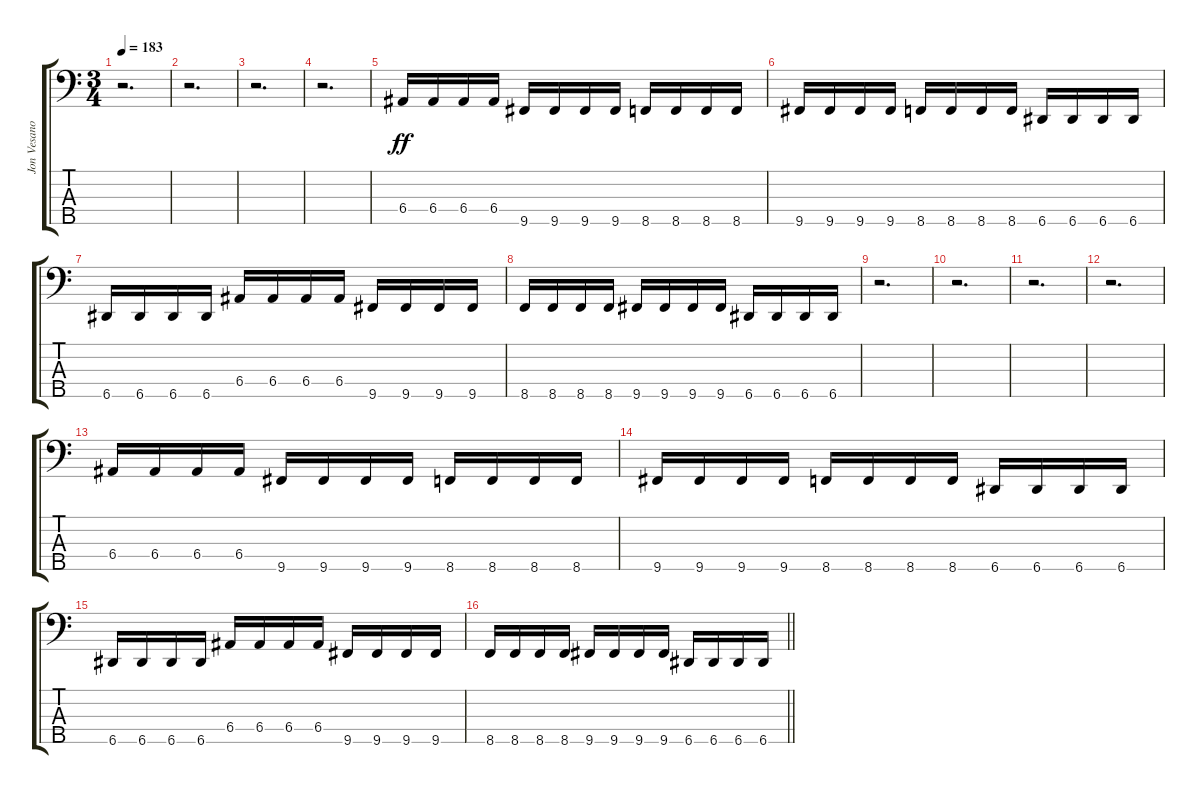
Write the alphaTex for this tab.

\track ("Jon Vesano" "Jon Vesano") {instrument electricbassfinger}
\staff {score tabs}
\tuning (G2 D2 A1 E1 A0) {hide}
\ts (3 4)
\tempo 183
\clef f4
\ks c
r.2{d dy ff} |
r.2{d} |
r.2{d} |
r.2{d} |
6.4.16 6.4.16 6.4.16 6.4.16 9.5.16 9.5.16 9.5.16 9.5.16 8.5.16 8.5.16 8.5.16 8.5.16 |
9.5.16 9.5.16 9.5.16 9.5.16 8.5.16 8.5.16 8.5.16 8.5.16 6.5.16 6.5.16 6.5.16 6.5.16 |
6.5.16 6.5.16 6.5.16 6.5.16 6.4.16 6.4.16 6.4.16 6.4.16 9.5.16 9.5.16 9.5.16 9.5.16 |
8.5.16 8.5.16 8.5.16 8.5.16 9.5.16 9.5.16 9.5.16 9.5.16 6.5.16 6.5.16 6.5.16 6.5.16 |
r.2{d} |
r.2{d} |
r.2{d} |
r.2{d} |
6.4.16 6.4.16 6.4.16 6.4.16 9.5.16 9.5.16 9.5.16 9.5.16 8.5.16 8.5.16 8.5.16 8.5.16 |
9.5.16 9.5.16 9.5.16 9.5.16 8.5.16 8.5.16 8.5.16 8.5.16 6.5.16 6.5.16 6.5.16 6.5.16 |
6.5.16 6.5.16 6.5.16 6.5.16 6.4.16 6.4.16 6.4.16 6.4.16 9.5.16 9.5.16 9.5.16 9.5.16 |
\barLineRight lightlight
8.5.16 8.5.16 8.5.16 8.5.16 9.5.16 9.5.16 9.5.16 9.5.16 6.5.16 6.5.16 6.5.16 6.5.16
